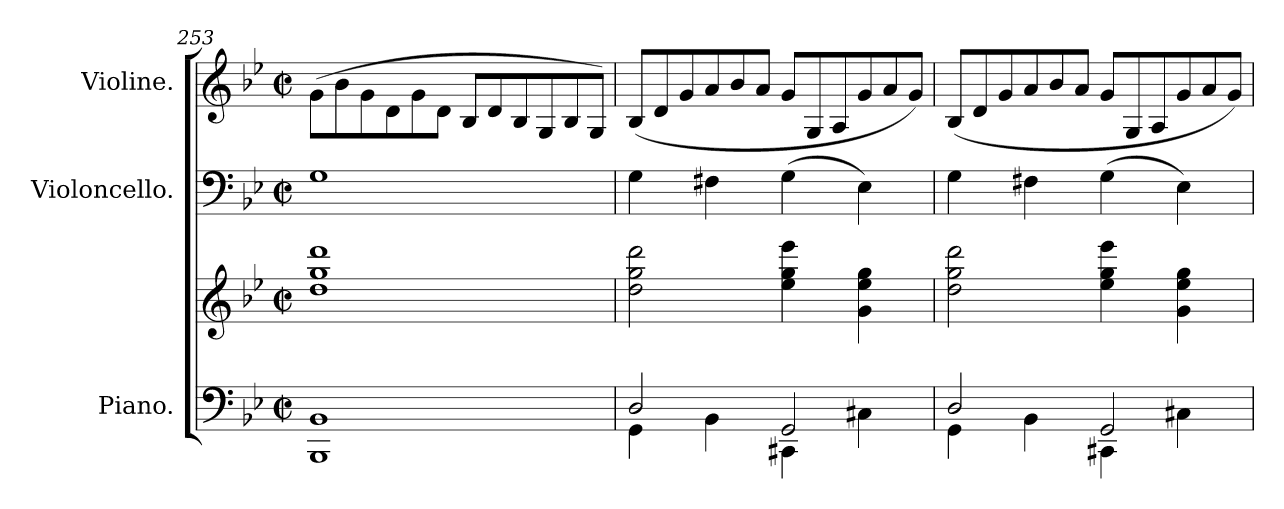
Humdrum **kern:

**kern	**kern	**kern	**kern
*part3	*part3	*part2	*part1
*staff4	*staff3	*staff2	*staff1
*I"Piano.	*	*I"Violoncello.	*I"Violine.
*	*	*I'vlc	*I'vl
*clefF4	*clefG2	*clefF4	*clefG2
*k[b-e-]	*k[b-e-]	*k[b-e-]	*k[b-e-]
*g:	*g:	*g:	*g:
*M2/2	*M2/2	*M2/2	*M2/2
*met(c|)	*met(c|)	*met(c|)	*met(c|)
*	*	*	*Xtuplet
=253	=253	=253	=253
1BBB-/ 1BB-/	1dd\ 1gg\ 1ddd\	1G\	(12g\L
.	.	.	12b-\
.	.	.	12g\
.	.	.	12d\
.	.	.	12g\
.	.	.	12d\J
.	.	.	12B-/L
.	.	.	12d/
.	.	.	12B-/
.	.	.	12G/
.	.	.	12B-/
.	.	.	12G/J)
=254	=254	=254	=254
*^	*	*	*
2D/	4GG\	2dd\ 2gg\ 2ddd\	4G\	(12B-/L
.	.	.	.	12d/
.	.	.	.	12g/
.	4BB-\	.	4F#X\	12a/
.	.	.	.	12b-/
.	.	.	.	12a/J
2GG/	4CC#X\	4ee-\ 4gg\ 4eee-\	(4G\	12g/L
.	.	.	.	12G/
.	.	.	.	12A/
.	4C#X\	4g\ 4ee-\ 4gg\	4E-\)	12g/
.	.	.	.	12a/
.	.	.	.	12g/J)
=255	=255	=255	=255	=255
2D/	4GG\	2dd\ 2gg\ 2ddd\	4G\	(12B-/L
.	.	.	.	12d/
.	.	.	.	12g/
.	4BB-\	.	4F#X\	12a/
.	.	.	.	12b-/
.	.	.	.	12a/J
2GG/	4CC#X\	4ee-\ 4gg\ 4eee-\	(4G\	12g/L
.	.	.	.	12G/
.	.	.	.	12A/
.	4C#X\	4g\ 4ee-\ 4gg\	4E-\)	12g/
.	.	.	.	12a/
.	.	.	.	12g/J)
*v	*v	*	*	*
=	=	=	=
*-	*-	*-	*-
